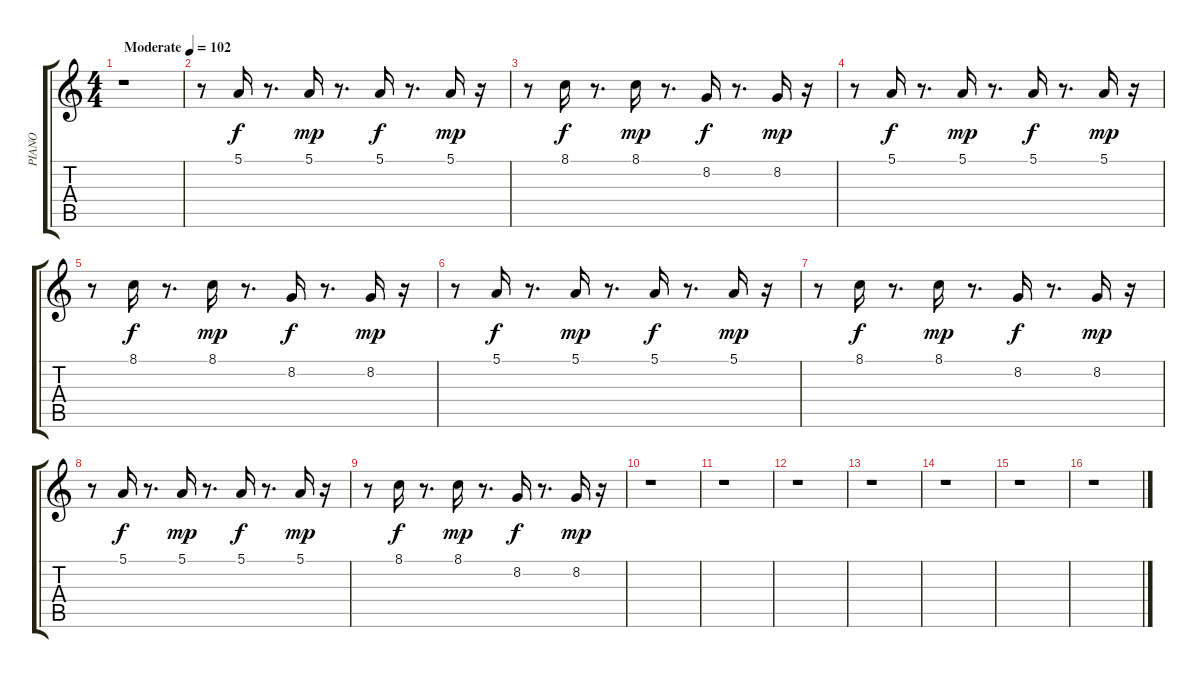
\track ("PIANO" "PIANO") {instrument acousticgrandpiano}
\staff {score tabs}
\tuning (E4 B3 G3 D3 A2 E2) {hide}
\ts (4 4)
\tempo (102 "Moderate")
\clef g2
\ks c
r.1{dy f instrument acousticgrandpiano} |
r.8 5.1.16 r.8{d} 5.1.16{dy mp} r.8{d} 5.1.16{dy f} r.8{d} 5.1.16{dy mp} r.16 |
r.8 8.1.16{dy f} r.8{d} 8.1.16{dy mp} r.8{d} 8.2.16{dy f} r.8{d} 8.2.16{dy mp} r.16 |
r.8 5.1.16{dy f} r.8{d} 5.1.16{dy mp} r.8{d} 5.1.16{dy f} r.8{d} 5.1.16{dy mp} r.16 |
r.8 8.1.16{dy f} r.8{d} 8.1.16{dy mp} r.8{d} 8.2.16{dy f} r.8{d} 8.2.16{dy mp} r.16 |
r.8 5.1.16{dy f} r.8{d} 5.1.16{dy mp} r.8{d} 5.1.16{dy f} r.8{d} 5.1.16{dy mp} r.16 |
r.8 8.1.16{dy f} r.8{d} 8.1.16{dy mp} r.8{d} 8.2.16{dy f} r.8{d} 8.2.16{dy mp} r.16 |
r.8 5.1.16{dy f} r.8{d} 5.1.16{dy mp} r.8{d} 5.1.16{dy f} r.8{d} 5.1.16{dy mp} r.16 |
r.8 8.1.16{dy f} r.8{d} 8.1.16{dy mp} r.8{d} 8.2.16{dy f} r.8{d} 8.2.16{dy mp} r.16 |
r.1 |
r.1 |
r.1 |
r.1 |
r.1 |
r.1 |
r.1
